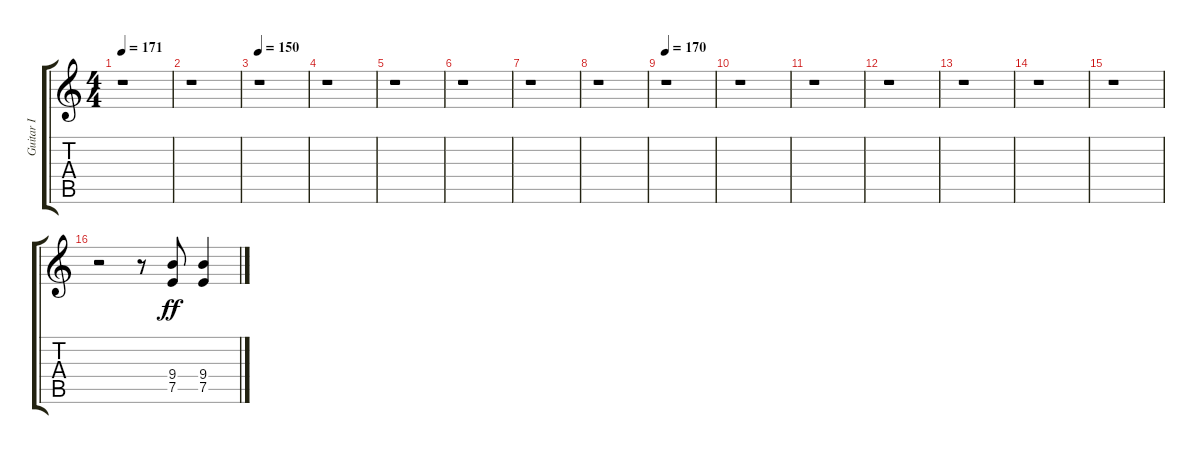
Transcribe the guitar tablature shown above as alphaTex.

\track ("Guitar I" "Guitar I") {instrument distortionguitar}
\staff {score tabs}
\tuning (E4 B3 G3 D3 A2 E2) {hide}
\ts (4 4)
\tempo 171
\tempo 150
\tempo 171
\clef g2
\ks c
r.1{dy ff instrument distortionguitar} |
r.1 |
\tempo 150
r.1 |
r.1 |
r.1 |
r.1 |
r.1 |
r.1 |
\tempo 170
r.1 |
r.1 |
r.1 |
r.1 |
r.1 |
r.1 |
r.1 |
r.2 r.8 (9.4 7.5).8 (9.4 7.5).4
